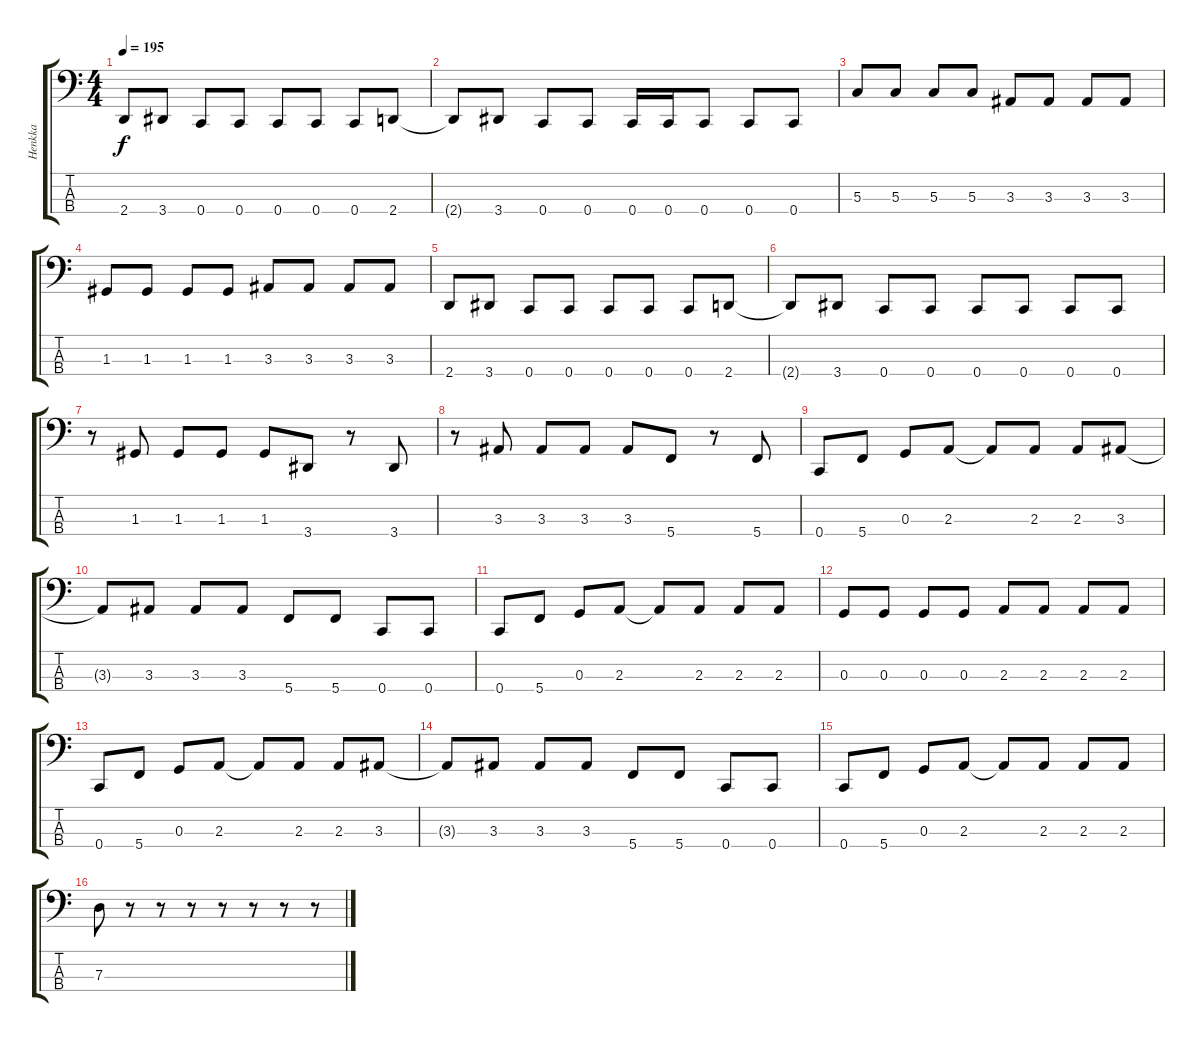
\track ("Henkka" "Henkka") {instrument electricbasspick}
\staff {score tabs}
\tuning (F2 C2 G1 C1) {hide}
\ts (4 4)
\tempo 195
\clef f4
\ks c
2.4.8{dy f} 3.4.8 0.4.8 0.4.8 0.4.8 0.4.8 0.4.8 2.4.8 |
2.4{t}.8 3.4.8 0.4.8 0.4.8 0.4.16 0.4.16 0.4.8 0.4.8 0.4.8 |
5.3.8 5.3.8 5.3.8 5.3.8 3.3.8 3.3.8 3.3.8 3.3.8 |
1.3.8 1.3.8 1.3.8 1.3.8 3.3.8 3.3.8 3.3.8 3.3.8 |
2.4.8 3.4.8 0.4.8 0.4.8 0.4.8 0.4.8 0.4.8 2.4.8 |
2.4{t}.8 3.4.8 0.4.8 0.4.8 0.4.8 0.4.8 0.4.8 0.4.8 |
r.8 1.3.8 1.3.8 1.3.8 1.3.8 3.4.8 r.8 3.4.8 |
r.8 3.3.8 3.3.8 3.3.8 3.3.8 5.4.8 r.8 5.4.8 |
0.4.8 5.4.8 0.3.8 2.3.8 2.3{t}.8 2.3.8 2.3.8 3.3.8 |
3.3{t}.8 3.3.8 3.3.8 3.3.8 5.4.8 5.4.8 0.4.8 0.4.8 |
0.4.8 5.4.8 0.3.8 2.3.8 2.3{t}.8 2.3.8 2.3.8 2.3.8 |
0.3.8 0.3.8 0.3.8 0.3.8 2.3.8 2.3.8 2.3.8 2.3.8 |
0.4.8 5.4.8 0.3.8 2.3.8 2.3{t}.8 2.3.8 2.3.8 3.3.8 |
3.3{t}.8 3.3.8 3.3.8 3.3.8 5.4.8 5.4.8 0.4.8 0.4.8 |
0.4.8 5.4.8 0.3.8 2.3.8 2.3{t}.8 2.3.8 2.3.8 2.3.8 |
7.3.8 r.8 r.8 r.8 r.8 r.8 r.8 r.8
